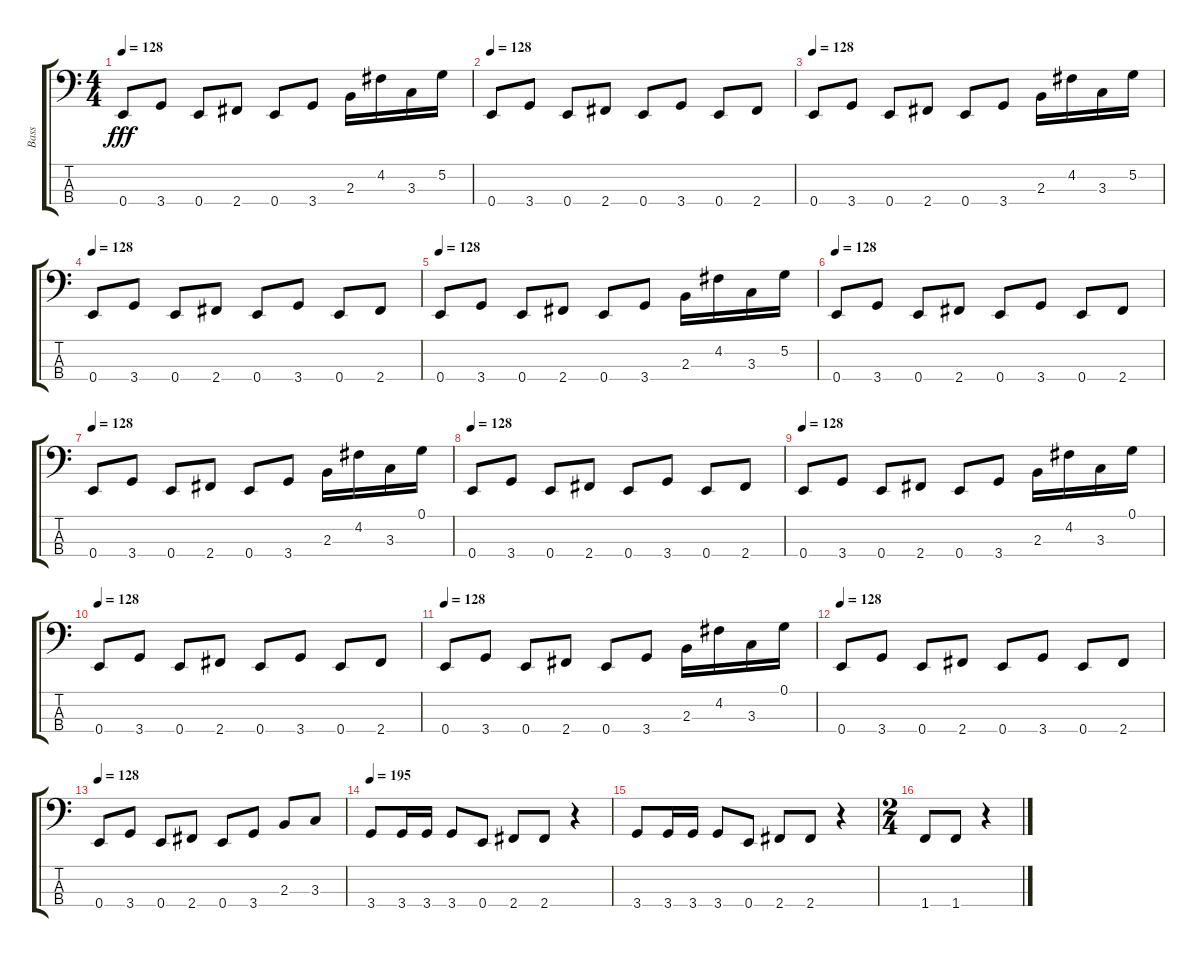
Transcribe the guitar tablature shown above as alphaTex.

\track ("Bass" "Bass") {instrument electricbasspick}
\staff {score tabs}
\tuning (G2 D2 A1 E1) {hide}
\ts (4 4)
\tempo 128
\clef f4
\ks c
0.4.8{dy fff} 3.4.8 0.4.8 2.4.8 0.4.8 3.4.8 2.3.16 4.2.16 3.3.16 5.2.16 |
\tempo 128
0.4.8 3.4.8 0.4.8 2.4.8 0.4.8 3.4.8 0.4.8 2.4.8 |
\tempo 128
0.4.8 3.4.8 0.4.8 2.4.8 0.4.8 3.4.8 2.3.16 4.2.16 3.3.16 5.2.16 |
\tempo 128
0.4.8 3.4.8 0.4.8 2.4.8 0.4.8 3.4.8 0.4.8 2.4.8 |
\tempo 128
0.4.8 3.4.8 0.4.8 2.4.8 0.4.8 3.4.8 2.3.16 4.2.16 3.3.16 5.2.16 |
\tempo 128
0.4.8 3.4.8 0.4.8 2.4.8 0.4.8 3.4.8 0.4.8 2.4.8 |
\tempo 128
0.4.8 3.4.8 0.4.8 2.4.8 0.4.8 3.4.8 2.3.16 4.2.16 3.3.16 0.1.16 |
\tempo 128
0.4.8 3.4.8 0.4.8 2.4.8 0.4.8 3.4.8 0.4.8 2.4.8 |
\tempo 128
0.4.8 3.4.8 0.4.8 2.4.8 0.4.8 3.4.8 2.3.16 4.2.16 3.3.16 0.1.16 |
\tempo 128
0.4.8 3.4.8 0.4.8 2.4.8 0.4.8 3.4.8 0.4.8 2.4.8 |
\tempo 128
0.4.8 3.4.8 0.4.8 2.4.8 0.4.8 3.4.8 2.3.16 4.2.16 3.3.16 0.1.16 |
\tempo 128
0.4.8 3.4.8 0.4.8 2.4.8 0.4.8 3.4.8 0.4.8 2.4.8 |
\tempo 128
0.4.8 3.4.8 0.4.8 2.4.8 0.4.8 3.4.8 2.3.8 3.3.8 |
\tempo 195
3.4.8 3.4.16 3.4.16 3.4.8 0.4.8 2.4.8 2.4.8 r.4 |
3.4.8 3.4.16 3.4.16 3.4.8 0.4.8 2.4.8 2.4.8 r.4 |
\ts (2 4)
1.4.8 1.4.8 r.4
